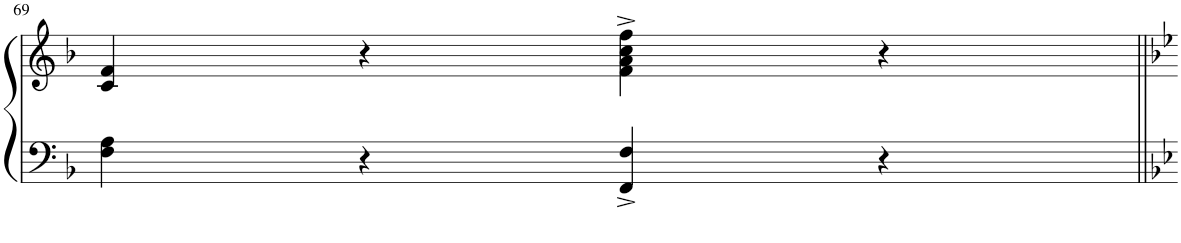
**kern	**kern
*part1	*part1
*staff2	*staff1
*I"Piano	*
*I'Pno.	*
!!LO:PB:g=z
*clefF4	*clefG2
*k[b-]	*k[b-]
*M4/4	*M4/4
*met(c)	*met(c)
=69	=69
4F\ 4A\	4c/ 4f/
4r	4r
4FF/^ 4F/^	4f\^ 4a\^ 4cc\^ 4ff\^
4r	4r
=||	=||
*-	*-
